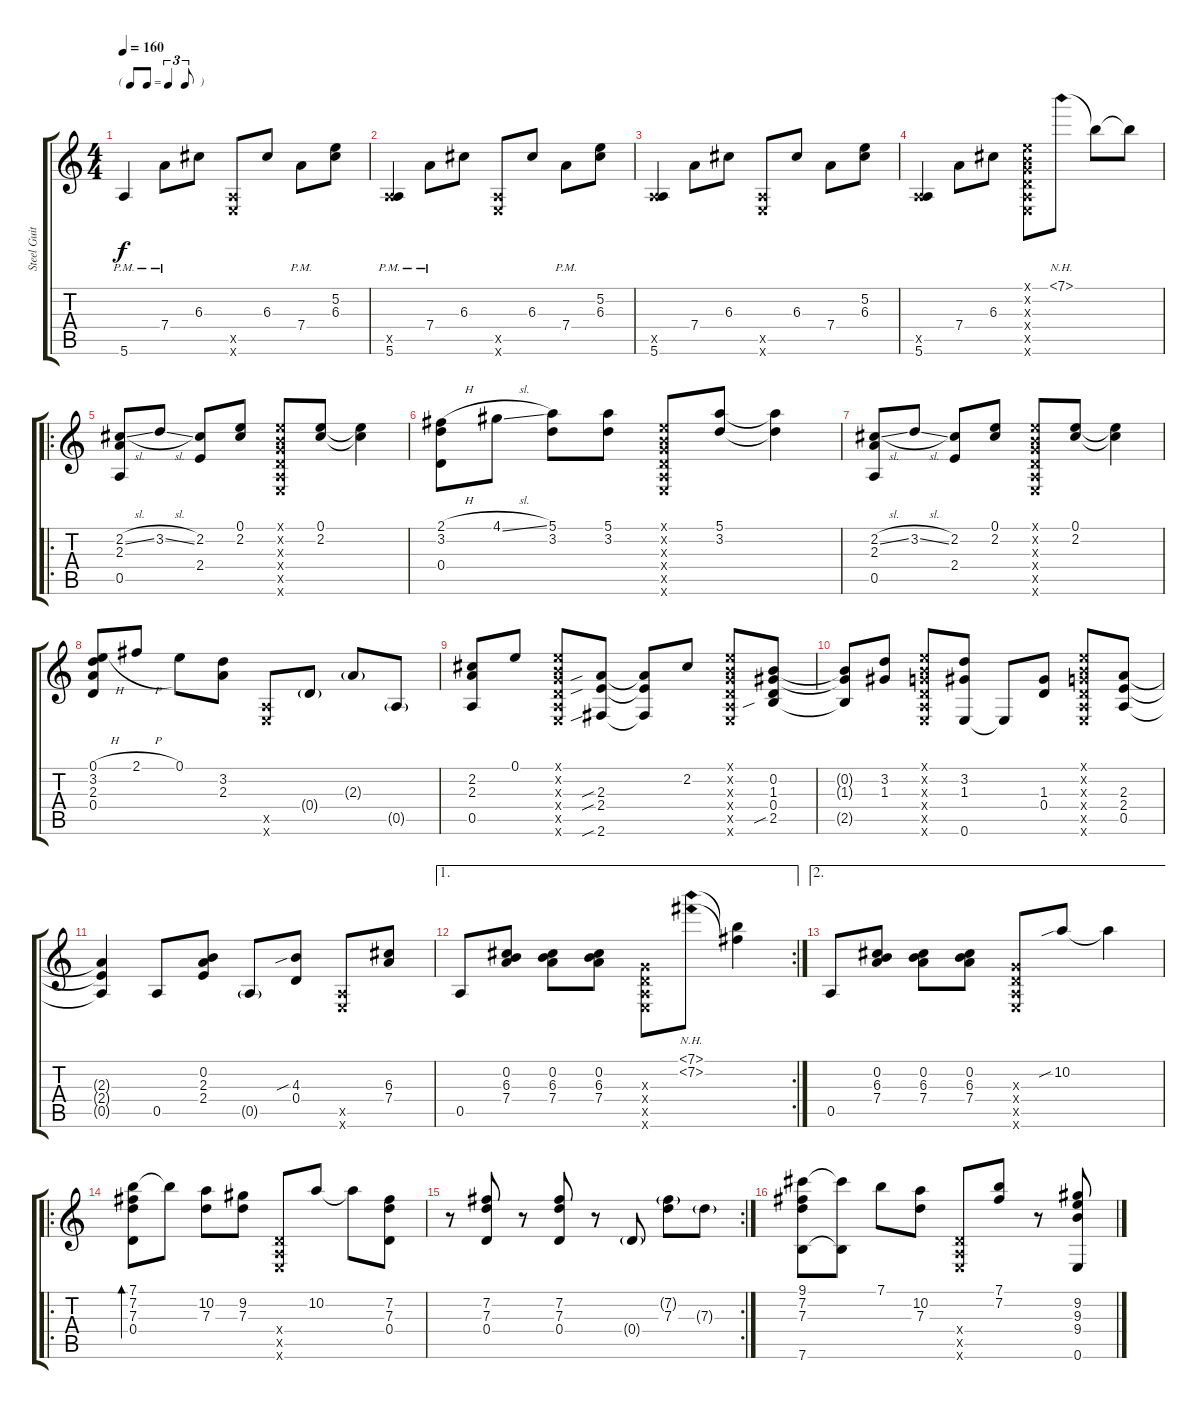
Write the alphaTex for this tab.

\track ("Steel Guitar" "Steel Guit") {instrument acousticguitarsteel}
\staff {score tabs}
\tuning (E4 B3 G3 D3 A2 E2) {hide}
\ts (4 4)
\tf triplet8th
\tempo 160
\clef g2
\ks c
5.6{pm}.4{dy f instrument acousticguitarsteel} 7.4{pm}.8 6.3.8 (0.5{x} 0.6{x}).8 6.3.8 7.4{pm}.8 (5.2 6.3).8 |
(0.5{x} 5.6{pm}).4 7.4{pm}.8 6.3.8 (0.5{x} 0.6{x}).8 6.3.8 7.4{pm}.8 (5.2 6.3).8 |
(0.5{x} 5.6).4 7.4.8 6.3.8 (0.5{x} 0.6{x}).8 6.3.8 7.4.8 (5.2 6.3).8 |
(0.5{x} 5.6).4 7.4.8 6.3.8 (0.1{x} 0.2{x} 0.3{x} 0.4{x} 0.5{x} 0.6{x}).8 7.1{nh}.8 7.1{t}.8 7.1{t}.8 |
\ro
(2.2{sl} 2.3 0.5).8 3.2{sl}.8 (2.2 2.4).8 (0.1 2.2).8 (0.1{x} 0.2{x} 0.3{x} 0.4{x} 0.5{x} 0.6{x}).8 (0.1 2.2).8 (0.1{t} 2.2{t}).4 |
(2.1{h} 3.2 0.4).8 4.1{sl}.8 (5.1 3.2).8 (5.1 3.2).8 (0.1{x} 0.2{x} 0.3{x} 0.4{x} 0.5{x} 0.6{x}).8 (5.1 3.2).8 (5.1{t} 3.2{t}).4 |
(2.2{sl} 2.3 0.5).8 3.2{sl}.8 (2.2 2.4).8 (0.1 2.2).8 (0.1{x} 0.2{x} 0.3{x} 0.4{x} 0.5{x} 0.6{x}).8 (0.1 2.2).8 (0.1{t} 2.2{t}).4 |
(0.1{h} 3.2 2.3 0.4).8 2.1{h}.8 0.1.8 (3.2 2.3).8 (0.5{x} 0.6{x}).8 0.4{g}.8 2.3{g}.8 0.5{g}.8 |
(2.2 2.3 0.5).8 0.1.8 (0.1{x} 0.2{x} 0.3{x} 0.4{x} 0.5{x} 0.6{x}).8 (2.3{sib} 2.4{sib} 2.6{sib}).8 (2.3{t} 2.4{t} 2.6{t}).8 2.2.8 (0.1{x} 0.2{x} 0.3{x} 0.4{x} 0.5{x} 0.6{x}).8 (0.2 1.3 0.4 2.5{sib}).8 |
(0.2{t} 1.3{t} 2.5{t}).8 (3.2 1.3).8 (0.1{x} 0.2{x} 0.3{x} 0.4{x} 0.5{x} 0.6{x}).8 (3.2 1.3 0.6).8 0.6{t}.8 (1.3 0.4).8 (0.1{x} 0.2{x} 0.3{x} 0.4{x} 0.5{x} 0.6{x}).8 (2.3 2.4 0.5).8 |
(2.3{t} 2.4{t} 0.5{t}).4 0.5.8 (0.2 2.3 2.4).8 0.5{g}.8 (4.3{sib} 0.4).8 (0.5{x} 0.6{x}).8 (6.3 7.4).8 |
\ae 1
\rc 2
0.5.8 (0.2 6.3 7.4).8 (0.2 6.3 7.4).8 (0.2 6.3 7.4).8 (0.3{x} 0.4{x} 0.5{x} 0.6{x}).8 (7.1{nh} 7.2{nh}).8 (7.1{t} 7.2{t}).4 |
\ae 2
0.5.8 (0.2 6.3 7.4).8 (0.2 6.3 7.4).8 (0.2 6.3 7.4).8 (0.3{x} 0.4{x} 0.5{x} 0.6{x}).8 10.2{sib}.8 10.2{t}.4 |
\ro
(7.1 7.2 7.3 0.4).8{bd 120} 7.1{t}.8 (10.2 7.3).8 (9.2 7.3).8 (0.4{x} 0.5{x} 0.6{x}).8 10.2.8 10.2{t}.8 (7.2 7.3 0.4).8 |
\rc 2
r.8 (7.2 7.3 0.4).8 r.8 (7.2 7.3 0.4).8 r.8 0.4{g}.8 (7.2{g} 7.3).8 7.3{g}.8 |
(9.1 7.2 7.3 7.6).8 (9.1{t} 7.6{t}).8 7.1.8 (10.2 7.3).8 (0.4{x} 0.5{x} 0.6{x}).8 (7.1 7.2).8 r.8 (9.2 9.3 9.4 0.6).8
